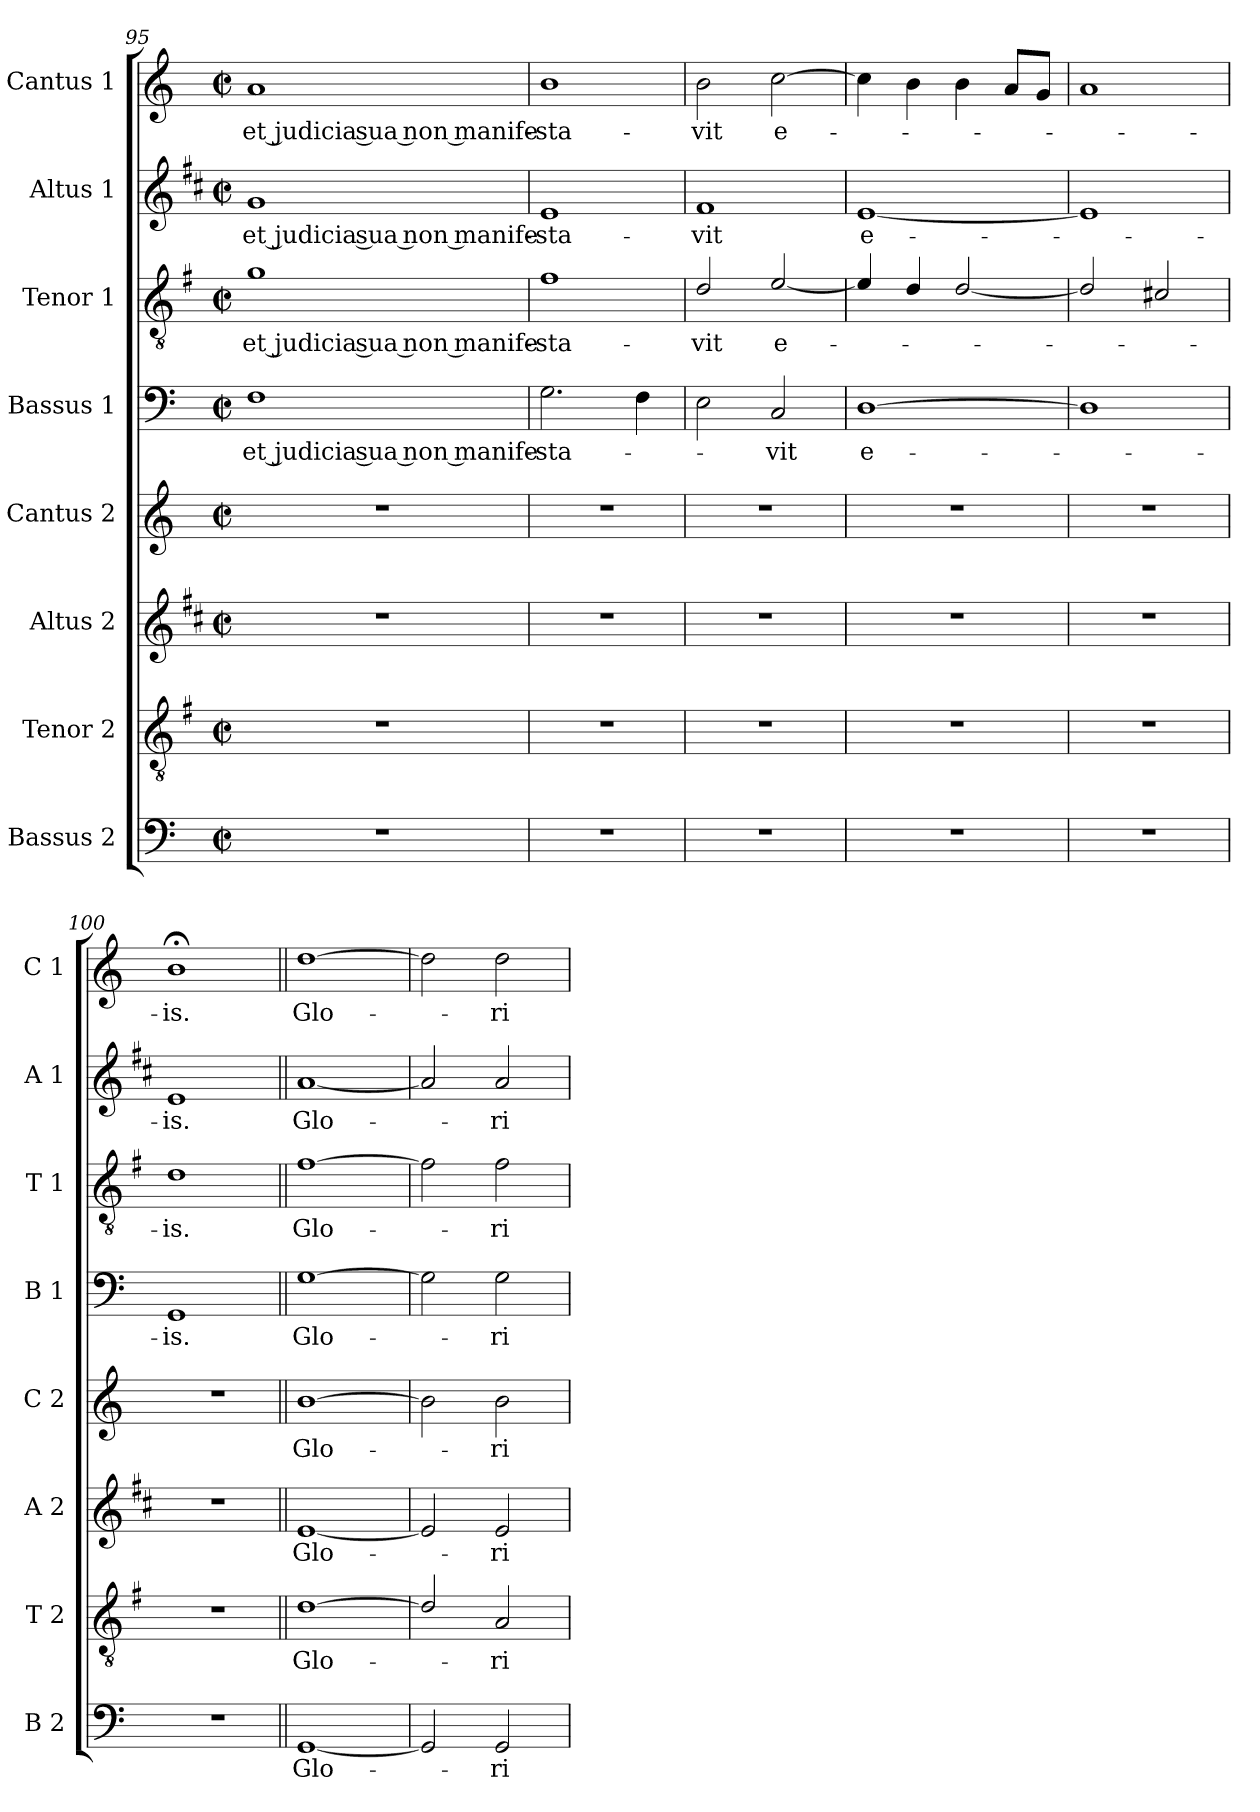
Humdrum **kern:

**kern	**text	**kern	**text	**kern	**text	**kern	**text	**kern	**text	**kern	**text	**kern	**text	**kern	**text
*part8	*part8	*part7	*part7	*part6	*part6	*part5	*part5	*part4	*part4	*part3	*part3	*part2	*part2	*part1	*part1
*staff8	*staff8	*staff7	*staff7	*staff6	*staff6	*staff5	*staff5	*staff4	*staff4	*staff3	*staff3	*staff2	*staff2	*staff1	*staff1
*I"Bassus 2	*	*I"Tenor 2	*	*I"Altus 2	*	*I"Cantus 2	*	*I"Bassus 1	*	*I"Tenor 1	*	*I"Altus 1	*	*I"Cantus 1	*
*I'B 2	*	*I'T 2	*	*I'A 2	*	*I'C 2	*	*I'B 1	*	*I'T 1	*	*I'A 1	*	*I'C 1	*
*clefF4	*	*clefGv2	*	*clefG2	*	*clefG2	*	*clefF4	*	*clefGv2	*	*clefG2	*	*clefG2	*
*	*	*ITrd4c7	*	*ITrd1c2	*	*	*	*	*	*ITrd4c7	*	*ITrd1c2	*	*	*
*k[]	*	*k[]	*	*k[]	*	*k[]	*	*k[]	*	*k[]	*	*k[]	*	*k[]	*
*C:	*	*C:	*	*C:	*	*C:	*	*C:	*	*C:	*	*C:	*	*C:	*
*M2/2	*	*M2/2	*	*M2/2	*	*M2/2	*	*M2/2	*	*M2/2	*	*M2/2	*	*M2/2	*
*met(c|)	*	*met(c|)	*	*met(c|)	*	*met(c|)	*	*met(c|)	*	*met(c|)	*	*met(c|)	*	*met(c|)	*
=95	=95	=95	=95	=95	=95	=95	=95	=95	=95	=95	=95	=95	=95	=95	=95
!	!	!	!	!	!	!	!	!	!LO:LY:b	!	!LO:LY:b	!	!LO:LY:b	!	!LO:LY:b
1r	.	1r	.	1r	.	1r	.	1F	et judicia sua non manife-	1c	et judicia sua non manife-	1f	et judicia sua non manife-	1a	et judicia sua non manife-
=96	=96	=96	=96	=96	=96	=96	=96	=96	=96	=96	=96	=96	=96	=96	=96
!	!	!	!	!	!	!	!	!	!LO:LY:b	!	!LO:LY:b	!	!LO:LY:b	!	!LO:LY:b
1r	.	1r	.	1r	.	1r	.	2.G\	-sta-	1B	-sta-	1d	-sta-	1b	-sta-
.	.	.	.	.	.	.	.	4F\	.	.	.	.	.	.	.
!!LO:PB:g=z
=97	=97	=97	=97	=97	=97	=97	=97	=97	=97	=97	=97	=97	=97	=97	=97
!	!	!	!	!	!	!	!	!	!	!	!LO:LY:b	!	!LO:LY:b	!	!LO:LY:b
1r	.	1r	.	1r	.	1r	.	2E\	.	2G/	-vit	1e	-vit	2b\	-vit
!	!	!	!	!	!	!	!	!	!LO:LY:b	!	!LO:LY:b	!	!	!	!LO:LY:b
.	.	.	.	.	.	.	.	2C/	-vit	[2A/	e-	.	.	[2cc\	e-
=98	=98	=98	=98	=98	=98	=98	=98	=98	=98	=98	=98	=98	=98	=98	=98
!	!	!	!	!	!	!	!	!	!LO:LY:b	!	!	!	!LO:LY:b	!	!
1r	.	1r	.	1r	.	1r	.	[1D	e-	4A/]	.	[1d	e-	4cc\]	.
.	.	.	.	.	.	.	.	.	.	4G/	.	.	.	4b\	.
.	.	.	.	.	.	.	.	.	.	[2G/	.	.	.	4b\	.
.	.	.	.	.	.	.	.	.	.	.	.	.	.	8a/L	.
.	.	.	.	.	.	.	.	.	.	.	.	.	.	8g/J	.
=99	=99	=99	=99	=99	=99	=99	=99	=99	=99	=99	=99	=99	=99	=99	=99
1r	.	1r	.	1r	.	1r	.	1D]	.	2G/]	.	1d]	.	1a	.
.	.	.	.	.	.	.	.	.	.	2F#X/	.	.	.	.	.
=100	=100	=100	=100	=100	=100	=100	=100	=100	=100	=100	=100	=100	=100	=100	=100
!	!	!	!	!	!	!	!	!	!LO:LY:b	!	!LO:LY:b	!	!LO:LY:b	!	!LO:LY:b
1r	.	1r	.	1r	.	1r	.	1GG	-is.	1G	-is.	1d	-is.	1b;<	-is.
=101||	=101||	=101||	=101||	=101||	=101||	=101||	=101||	=101||	=101||	=101||	=101||	=101||	=101||	=101||	=101||
!	!LO:LY:b	!	!LO:LY:b	!	!LO:LY:b	!	!LO:LY:b	!	!LO:LY:b	!	!LO:LY:b	!	!LO:LY:b	!	!LO:LY:b
[1GG	Glo-	[1G	Glo-	[1d	Glo-	[1b	Glo-	[1G	Glo-	[1B	Glo-	[1g	Glo-	[1dd	Glo-
=102	=102	=102	=102	=102	=102	=102	=102	=102	=102	=102	=102	=102	=102	=102	=102
2GG/]	.	2G/]	.	2d/]	.	2b\]	.	2G\]	.	2B\]	.	2g/]	.	2dd\]	.
!	!LO:LY:b	!	!LO:LY:b	!	!LO:LY:b	!	!LO:LY:b	!	!LO:LY:b	!	!LO:LY:b	!	!LO:LY:b	!	!LO:LY:b
2GG/	-ri-	2D/	-ri-	2d/	-ri-	2b\	-ri-	2G\	-ri-	2B\	-ri-	2g/	-ri-	2dd\	-ri-
=	=	=	=	=	=	=	=	=	=	=	=	=	=	=	=
*-	*-	*-	*-	*-	*-	*-	*-	*-	*-	*-	*-	*-	*-	*-	*-
